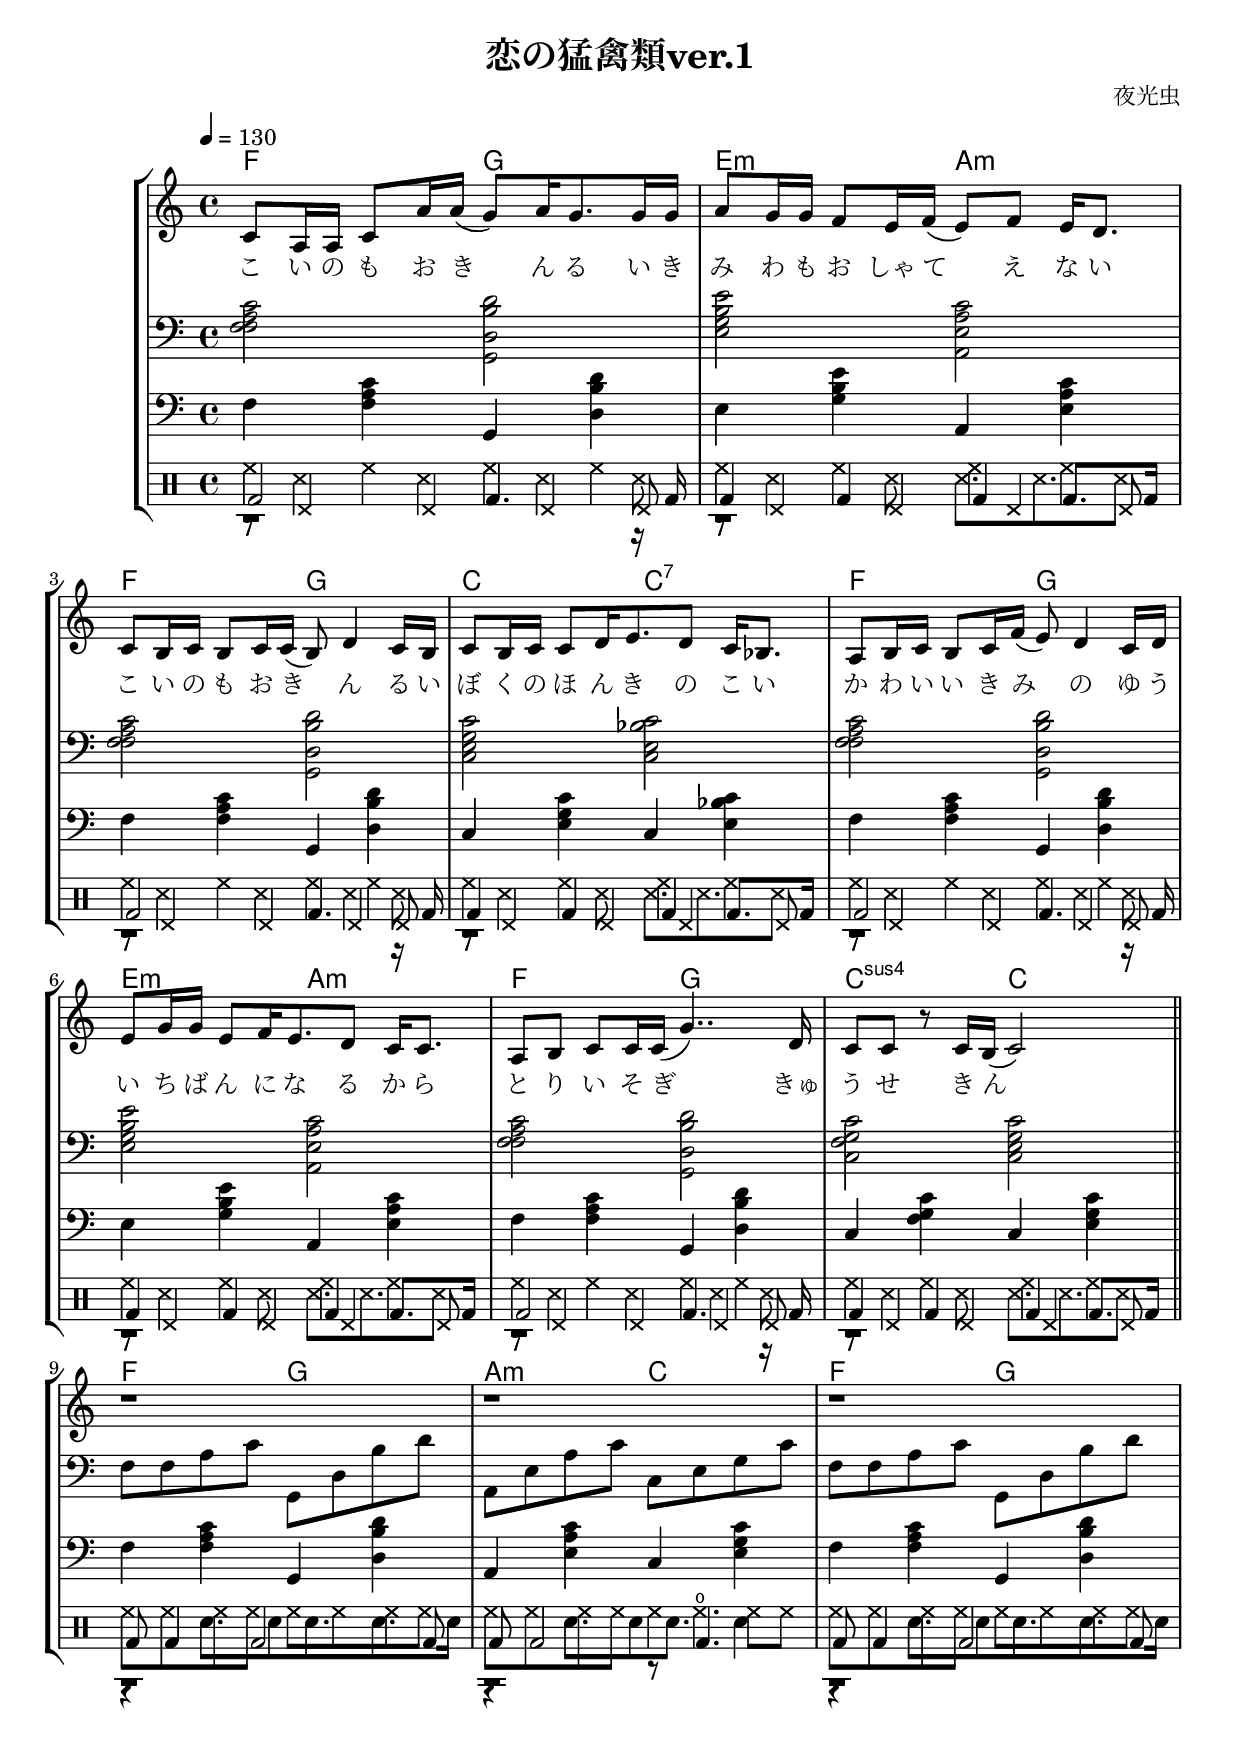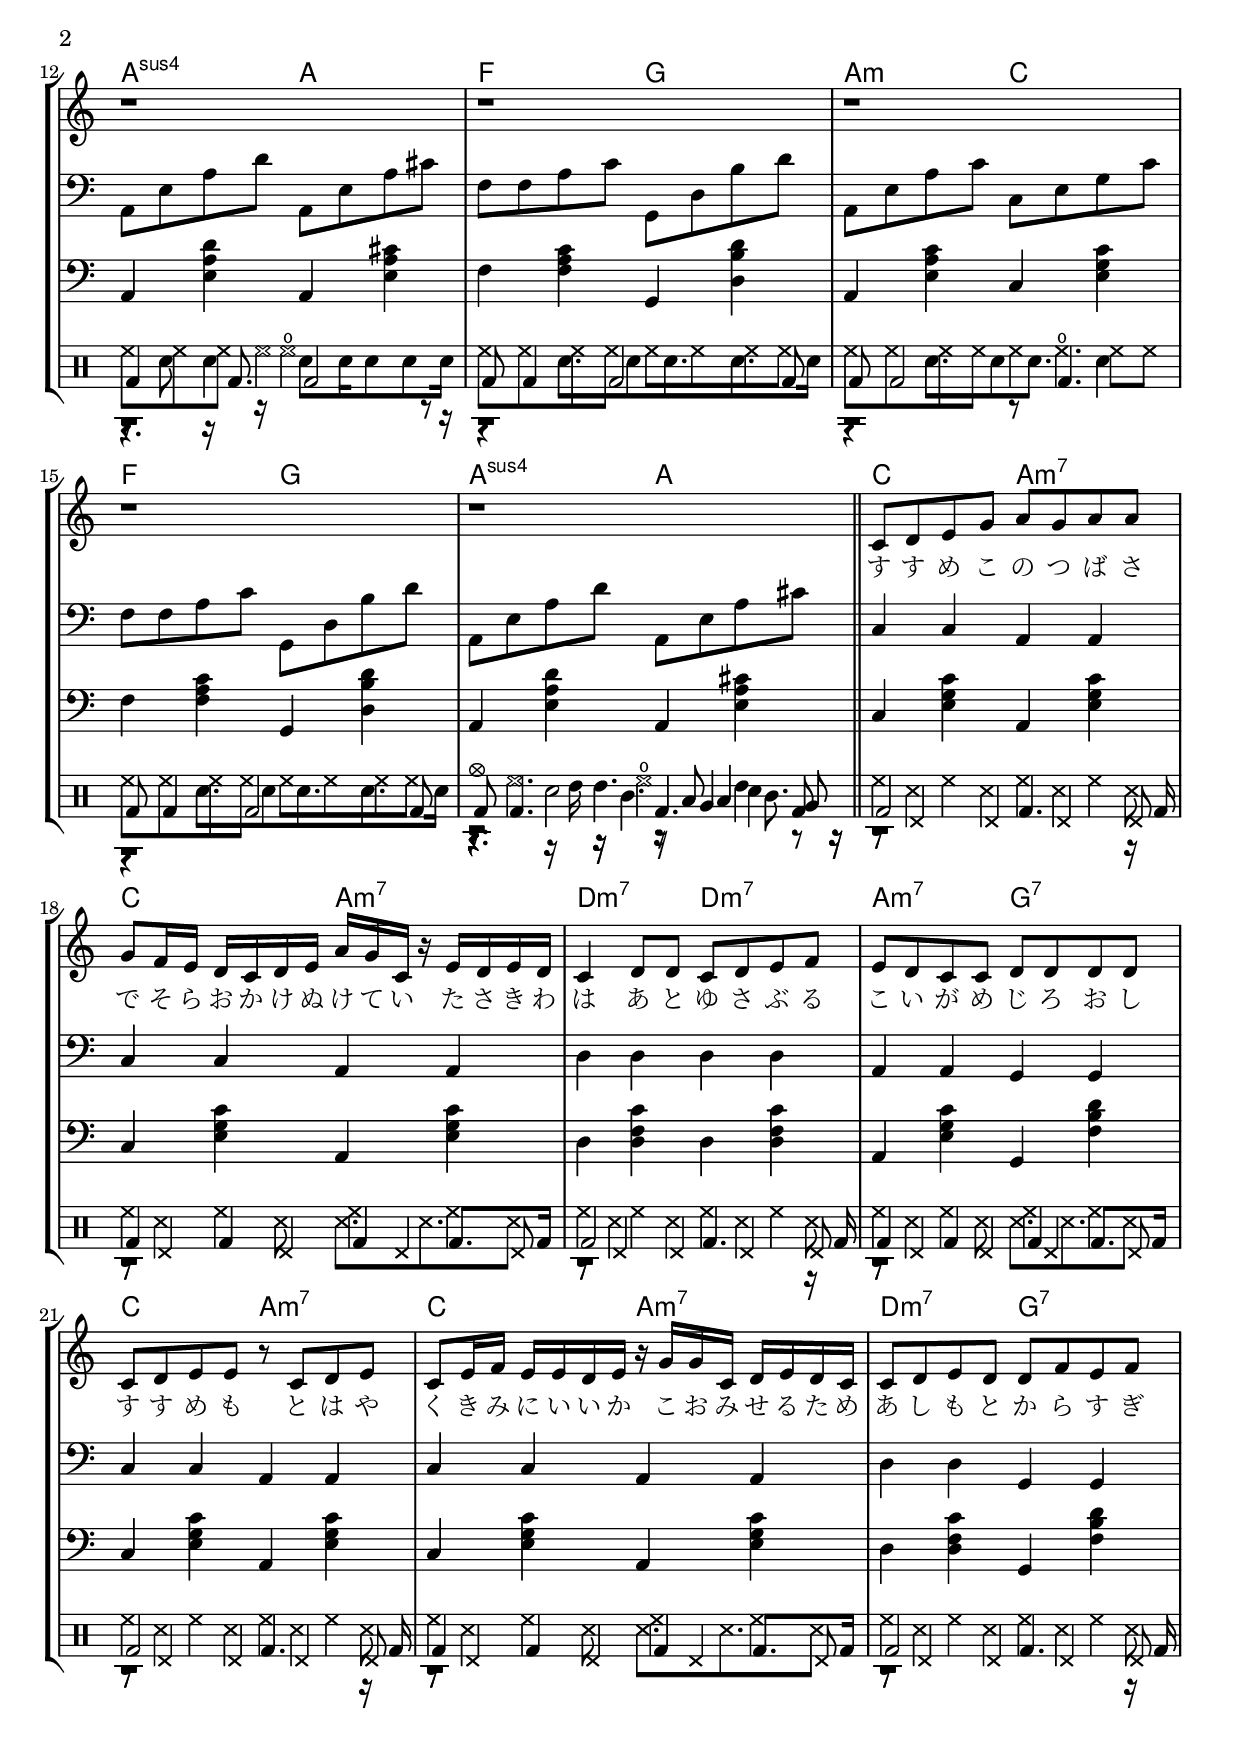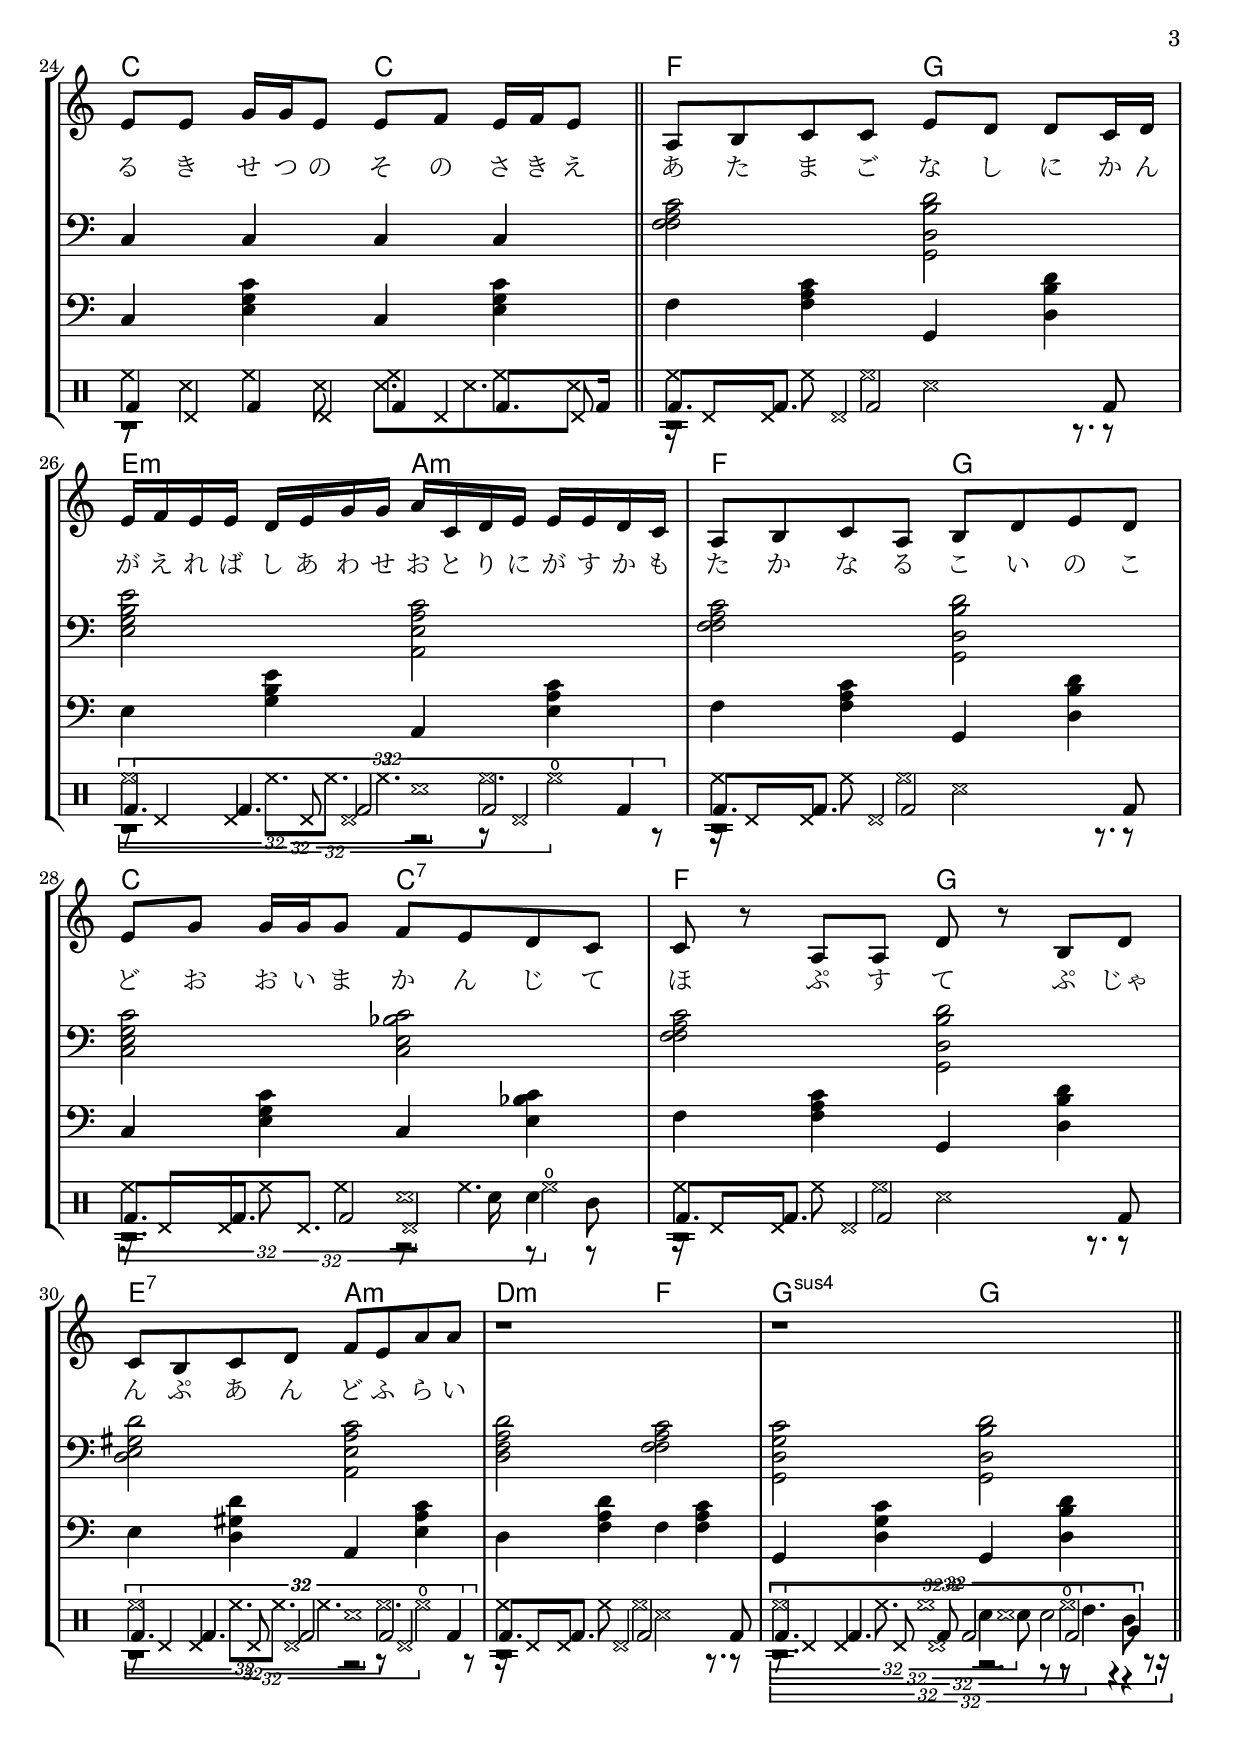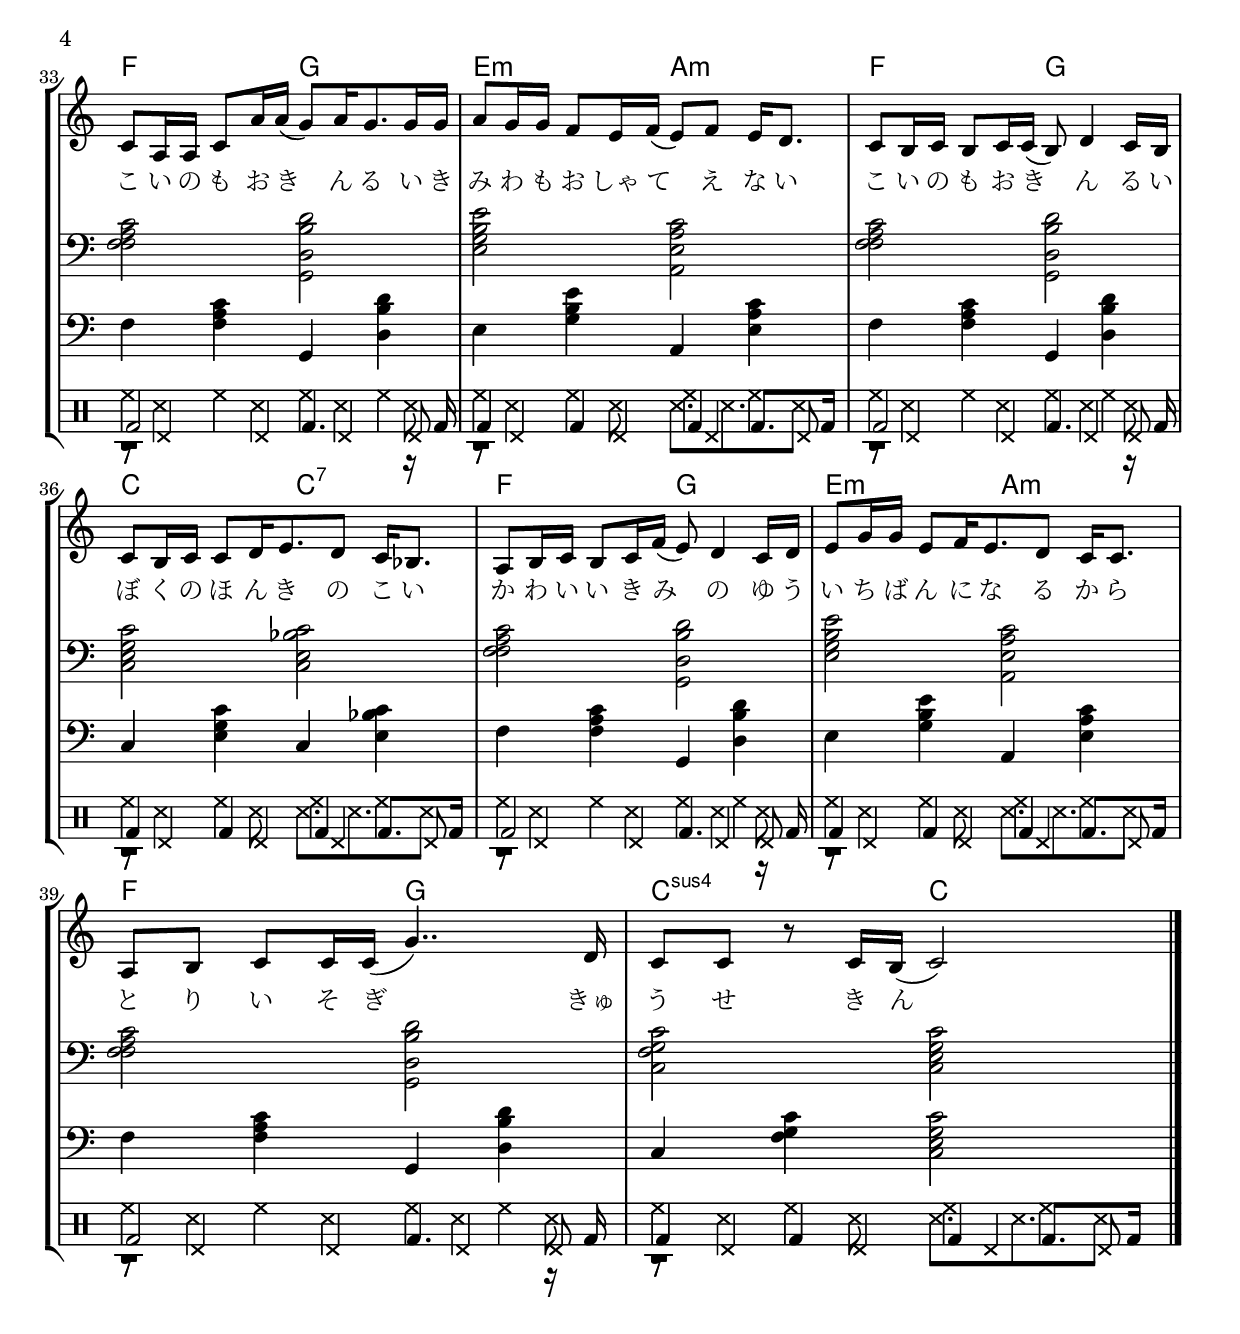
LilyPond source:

\version "2.12.1"

\header {
	title = \markup {恋の猛禽類ver.1}
	composer = \markup \center-column {夜光虫}
}

harmony = \chordmode {
	f2 g e:m a:m f g c c:7 f g e:m a:m f g c:sus4 c 

	f g a:m c f g a:sus4 a f g a:m c f g a:sus4 a 

	c a:min7 c a:min7 d:min7 d:min7 a:min7 g:7 c a:min7 c a:min7 d:min7 g:7 c c 

	f g e:m a:m f g c c:7 f g e:7 a:m d:m f g:sus4 g 

	f g e:m a:m f g c c:7 f g e:m a:m f g c:sus4 c 
}

melody = {
	\set Staff.midiInstrument = #"Lead 1 (square)"
		\key c \major
	\tempo 4 = 130
 c'8  a16  a16  c'8  a'16  a'16  (g'8)  a'16  g'8.  g'16  g'16 
	a'8  g'16  g'16  f'8  e'16  f'16  (e'8)  f'8  e'16  d'8. 
	c'8  b16  c'16  b8  c'16  c'16  (b8)  d'4  c'16  b16 
	c'8  b16  c'16  c'8  d'16  e'8.  d'8  c'16  bes8. 
	a8  b16  c'16  b8  c'16  f'16  (e'8)  d'4  c'16  d'16 
	e'8  g'16  g'16  e'8  f'16  e'8.  d'8  c'16  c'8. 
	a8  b8  c'8  c'16  c'16  (g'4..)  d'16 
	c'8  c'8  r8  c'16  b16  (c'2)
	r1 | r1 | r1 | r1 | r1 | r1 | r1 | r1   
	\set Staff.midiInstrument = #"Lead 1 (square)"
	 c'8  d'8  e'8  g'8  a'8  g'8  a'8  a'8 
	g'8  f'16  e'16  d'16  c'16  d'16  e'16  a'16  g'16  c'16  r16  e'16  d'16  e'16  d'16 
	c'4  d'8  d'8  c'8  d'8  e'8  f'8 
	e'8  d'8  c'8  c'8  d'8  d'8  d'8  d'8 
	c'8  d'8  e'8  e'8  r8  c'8  d'8  e'8 
	c'8  e'16  f'16  e'16  e'16  d'16  e'16  r16  g'16  g'16  c'16  d'16  e'16  d'16  c'16 
	c'8  d'8  e'8  d'8  d'8  f'8  e'8  f'8 
	e'8  e'8  g'16  g'16  e'8  e'8  f'8  e'16  f'16  e'8
	\set Staff.midiInstrument = #"Lead 1 (square)"
	 a8  b8  c'8  c'8  e'8  d'8  d'8  c'16  d'16 
	e'16  f'16  e'16  e'16  d'16  e'16  g'16  g'16  a'16  c'16  d'16  e'16  e'16  e'16  d'16  c'16 
	a8  b8  c'8  a8  b8  d'8  e'8  d'8 
	e'8  g'8  g'16  g'16  g'8  f'8  e'8  d'8  c'8 
	c'8  r8  a8  a8  d'8  r8  b8  d'8 
	c'8  b8  c'8  d'8  f'8  e'8  a'8  a'8
	r1 r1 	\set Staff.midiInstrument = #"Lead 1 (square)"
	 c'8  a16  a16  c'8  a'16  a'16  (g'8)  a'16  g'8.  g'16  g'16 
	a'8  g'16  g'16  f'8  e'16  f'16  (e'8)  f'8  e'16  d'8. 
	c'8  b16  c'16  b8  c'16  c'16  (b8)  d'4  c'16  b16 
	c'8  b16  c'16  c'8  d'16  e'8.  d'8  c'16  bes8. 
	a8  b16  c'16  b8  c'16  f'16  (e'8)  d'4  c'16  d'16 
	e'8  g'16  g'16  e'8  f'16  e'8.  d'8  c'16  c'8. 
	a8  b8  c'8  c'16  c'16  (g'4..)  d'16 
	c'8  c'8  r8  c'16  b16  (c'2)
	\bar "|."
}

words = \lyricmode {
	こ  い  の  も  お  き  ん  る  い  き  み  わ  も  お  しゃ  て  え  な  い  こ  い  の  も  お  き  ん  る  い  ぼ  く  の  ほ  ん  き  の  こ  い  か  わ  い  い  き  み  の  ゆ  う  い  ち  ば  ん  に  な  る  か  ら  と  り  い  そ  ぎ  きゅ  う  せ  き  ん  
	
	す  す  め  こ  の  つ  ば  さ  で  そ  ら  お  か  け  ぬ  け  て  い  た  さ  き  わ  は  あ  と  ゆ  さ  ぶ  る  こ  い  が  め  じ  ろ  お  し  す  す  め  も  と  は  や  く  き  み  に  い  い  か  こ  お  み  せ  る  た  め  あ  し  も  と  か  ら  す  ぎ  る  き  せ  つ  の  そ  の  さ  き  え  
	あ  た  ま  ご  な  し  に  か  ん  が  え  れ  ば  し  あ  わ  せ  お  と  り  に  が  す  か  も  た  か  な  る  こ  い  の  こ  ど  お  お  い  ま  か  ん  じ  て  ほ  ぷ  す  て  ぷ  じゃ  ん  ぷ  あ  ん  ど  ふ  ら  い  
	こ  い  の  も  お  き  ん  る  い  き  み  わ  も  お  しゃ  て  え  な  い  こ  い  の  も  お  き  ん  る  い  ぼ  く  の  ほ  ん  き  の  こ  い  か  わ  い  い  き  み  の  ゆ  う  い  ち  ば  ん  に  な  る  か  ら  と  り  い  そ  ぎ  きゅ  う  せ  き  ん  
}

tempochange = {
	\tempo 4 = 130
	r1 | r1 | r1 | r1 | r1 | r1 | r1 | r1 \bar "||"
	\tempo 4 = 130
	r1 | r1 | r1 | r1 | r1 | r1 | r1 | r1 \bar "||"
	\tempo 4 = 130
	r1 | r1 | r1 | r1 | r1 | r1 | r1 | r1 \bar "||"
	\tempo 4 = 130
	r1 | r1 | r1 | r1 | r1 | r1 | r1 | r1 \bar "||"
	\tempo 4 = 130
	r1 | r1 | r1 | r1 | r1 | r1 | r1 | r1 \bar "|."
}

mainacc = {
	\clef bass
	\set Staff.midiInstrument = #"FX 3 (crystal)"
	\key c \major
	\tempo 4 = 130
	<f f a c'>2
	<g, d b d'>2
	<e g b e'>2
	<a, e a c'>2
	<f f a c'>2
	<g, d b d'>2
	<c e g c'>2
	<c e bes c'>2
	<f f a c'>2
	<g, d b d'>2
	<e g b e'>2
	<a, e a c'>2
	<f f a c'>2
	<g, d b d'>2
	<c f g c'>2
	<c e g c'>2
	\bar "||"

	\set Staff.midiInstrument = #"Lead 1 (square)"
	f8 f8 a8 c'8
	g,8 d8 b8 d'8
	a,8 e8 a8 c'8
	c8 e8 g8 c'8
	f8 f8 a8 c'8
	g,8 d8 b8 d'8
	a,8 e8 a8 d'8
	a,8 e8 a8 cis'8
	f8 f8 a8 c'8
	g,8 d8 b8 d'8
	a,8 e8 a8 c'8
	c8 e8 g8 c'8
	f8 f8 a8 c'8
	g,8 d8 b8 d'8
	a,8 e8 a8 d'8
	a,8 e8 a8 cis'8
	\bar "||"

	\set Staff.midiInstrument = #"FX 3 (crystal)"
	c4 c4
	a,4 a,4
	c4 c4
	a,4 a,4
	d4 d4
	d4 d4
	a,4 a,4
	g,4 g,4
	c4 c4
	a,4 a,4
	c4 c4
	a,4 a,4
	d4 d4
	g,4 g,4
	c4 c4
	c4 c4
	\bar "||"

	\set Staff.midiInstrument = #"FX 3 (crystal)"
	<f f a c'>2
	<g, d b d'>2
	<e g b e'>2
	<a, e a c'>2
	<f f a c'>2
	<g, d b d'>2
	<c e g c'>2
	<c e bes c'>2
	<f f a c'>2
	<g, d b d'>2
	<e d gis d'>2
	<a, e a c'>2
	<d f a d'>2
	<f f a c'>2
	<g, d g c'>2
	<g, d b d'>2
	\bar "||"

	\set Staff.midiInstrument = #"FX 3 (crystal)"
	<f f a c'>2
	<g, d b d'>2
	<e g b e'>2
	<a, e a c'>2
	<f f a c'>2
	<g, d b d'>2
	<c e g c'>2
	<c e bes c'>2
	<f f a c'>2
	<g, d b d'>2
	<e g b e'>2
	<a, e a c'>2
	<f f a c'>2
	<g, d b d'>2
	<c f g c'>2
	<c e g c'>2
	\bar "|."
}

subacc = {
	\clef bass
	\set Staff.midiInstrument = #"Bird Tweet"
	\key c \major
	\tempo 4 = 130
	f4 <f a c'>4
	g,4 <d b d'>4
	e4 <g b e'>4
	a,4 <e a c'>4
	f4 <f a c'>4
	g,4 <d b d'>4
	c4 <e g c'>4
	c4 <e bes c'>4
	f4 <f a c'>4
	g,4 <d b d'>4
	e4 <g b e'>4
	a,4 <e a c'>4
	f4 <f a c'>4
	g,4 <d b d'>4
	c4 <f g c'>4
	c4 <e g c'>4
	\bar "||"

	\set Staff.midiInstrument = #"Bird Tweet"
	f4 <f a c'>4
	g,4 <d b d'>4
	a,4 <e a c'>4
	c4 <e g c'>4
	f4 <f a c'>4
	g,4 <d b d'>4
	a,4 <e a d'>4
	a,4 <e a cis'>4
	f4 <f a c'>4
	g,4 <d b d'>4
	a,4 <e a c'>4
	c4 <e g c'>4
	f4 <f a c'>4
	g,4 <d b d'>4
	a,4 <e a d'>4
	a,4 <e a cis'>4
	\bar "||"

	\set Staff.midiInstrument = #"Bird Tweet"
	c4 <e g c'>4
	a,4 <e g c'>4
	c4 <e g c'>4
	a,4 <e g c'>4
	d4 <d f c'>4
	d4 <d f c'>4
	a,4 <e g c'>4
	g,4 <f b d'>4
	c4 <e g c'>4
	a,4 <e g c'>4
	c4 <e g c'>4
	a,4 <e g c'>4
	d4 <d f c'>4
	g,4 <f b d'>4
	c4 <e g c'>4
	c4 <e g c'>4
	\bar "||"

	\set Staff.midiInstrument = #"Bird Tweet"
	f4 <f a c'>4
	g,4 <d b d'>4
	e4 <g b e'>4
	a,4 <e a c'>4
	f4 <f a c'>4
	g,4 <d b d'>4
	c4 <e g c'>4
	c4 <e bes c'>4
	f4 <f a c'>4
	g,4 <d b d'>4
	e4 <d gis d'>4
	a,4 <e a c'>4
	d4 <f a d'>4
	f4 <f a c'>4
	g,4 <d g c'>4
	g,4 <d b d'>4
	\bar "||"

	\set Staff.midiInstrument = #"Bird Tweet"
	f4 <f a c'>4
	g,4 <d b d'>4
	e4 <g b e'>4
	a,4 <e a c'>4
	f4 <f a c'>4
	g,4 <d b d'>4
	c4 <e g c'>4
	c4 <e bes c'>4
	f4 <f a c'>4
	g,4 <d b d'>4
	e4 <g b e'>4
	a,4 <e a c'>4
	f4 <f a c'>4
	g,4 <d b d'>4
	c4 <f g c'>4
	<c e g c'>2
	\bar "|."
}

percA = {
	\drummode {
	hh4 hh4 hh4 hh4  |hh4 hh4 hh4 hh4  |hh4 hh4 hh4 hh4  |hh4 hh4 hh4 hh4  |hh4 hh4 hh4 hh4  |hh4 hh4 hh4 hh4  |hh4 hh4 hh4 hh4  |hh4 hh4 hh4 hh4  \bar "||"
	hh8 hh8 hh8 hh8 hh8 hh8 hh8 hh8  |hh8 hh8 hh8 hh8 hh4 hh8 hh8  |hh8 hh8 hh8 hh8 hh8 hh8 hh8 hh8  |hh8 hh8 hh8 hh2 r8  |hh8 hh8 hh8 hh8 hh8 hh8 hh8 hh8  |hh8 hh8 hh8 hh8 hh4 hh8 hh8  |hh8 hh8 hh8 hh8 hh8 hh8 hh8 hh8  |r8 hh2. r8  \bar "||"
	hh4 hh4 hh4 hh4  |hh4 hh4 hh4 hh4  |hh4 hh4 hh4 hh4  |hh4 hh4 hh4 hh4  |hh4 hh4 hh4 hh4  |hh4 hh4 hh4 hh4  |hh4 hh4 hh4 hh4  |hh4 hh4 hh4 hh4  \bar "||"
	hh4 hh8 hh2 r8  |\times 16/32{ hh2 hh8. hh8. hh4. hh2. } |hh4 hh8 hh2 r8  |hh4 hh8 hh4 hh4.  |hh4 hh8 hh2 r8  |\times 16/32{ hh2 hh8. hh8. hh4. hh2. } |hh4 hh8 hh2 r8  |\times 16/32{ hh2 hh8. hh1 r4 r16 } \bar "||"
	hh4 hh4 hh4 hh4  |hh4 hh4 hh4 hh4  |hh4 hh4 hh4 hh4  |hh4 hh4 hh4 hh4  |hh4 hh4 hh4 hh4  |hh4 hh4 hh4 hh4  |hh4 hh4 hh4 hh4  |hh4 hh4 hh4 hh4  \bar "|."
	}
}

percB = {
	\drummode {
	r8 ss4 ss4 ss4 ss8  |r8 ss4 ss8 ss8. ss8. ss8  |r8 ss4 ss4 ss4 ss8  |r8 ss4 ss8 ss8. ss8. ss8  |r8 ss4 ss4 ss4 ss8  |r8 ss4 ss8 ss8. ss8. ss8  |r8 ss4 ss4 ss4 ss8  |r8 ss4 ss8 ss8. ss8. ss8  \bar "||"
	r4 sn8. sn8 sn8. sn8. sn16  |r4 sn8. sn8 sn8. sn4  |r4 sn8. sn8 sn8. sn8. sn16  |r8 sn8 sn4 sn8 sn16 sn8 sn8 sn16  |r4 sn8. sn8 sn8. sn8. sn16  |r4 sn8. sn8 sn8. sn4  |r4 sn8. sn8 sn8. sn8. sn16  |r4 sn2 sn4  \bar "||"
	r8 ss4 ss4 ss4 ss8  |r8 ss4 ss8 ss8. ss8. ss8  |r8 ss4 ss4 ss4 ss8  |r8 ss4 ss8 ss8. ss8. ss8  |r8 ss4 ss4 ss4 ss8  |r8 ss4 ss8 ss8. ss8. ss8  |r8 ss4 ss4 ss4 ss8  |r8 ss4 ss8 ss8. ss8. ss8  \bar "||"
	r16 hhp8 hhp8 hhp2 r8.  |\times 16/32{ r8 hhp4 hhp4 hhp8 hhp2 r8 hhp2 r8 } |r16 hhp8 hhp8 hhp2 r8.  |r16 hhp8 hhp8 hhp8. hhp2  |r16 hhp8 hhp8 hhp2 r8.  |\times 16/32{ r8 hhp4 hhp4 hhp8 hhp2 r8 hhp2 r8 } |r16 hhp8 hhp8 hhp2 r8.  |\times 16/32{ r8 hhp4 hhp4 hhp8 hhp1 r4 } \bar "||"
	r8 ss4 ss4 ss4 ss8  |r8 ss4 ss8 ss8. ss8. ss8  |r8 ss4 ss4 ss4 ss8  |r8 ss4 ss8 ss8. ss8. ss8  |r8 ss4 ss4 ss4 ss8  |r8 ss4 ss8 ss8. ss8. ss8  |r8 ss4 ss4 ss4 ss8  |r8 ss4 ss8 ss8. ss8. ss8  \bar "|."
	}
}

percC = {
	\drummode {
	r8 hhp4 hhp4 hhp4 hhp8  |r8 hhp4 hhp4 hhp4 hhp8  |r8 hhp4 hhp4 hhp4 hhp8  |r8 hhp4 hhp4 hhp4 hhp8  |r8 hhp4 hhp4 hhp4 hhp8  |r8 hhp4 hhp4 hhp4 hhp8  |r8 hhp4 hhp4 hhp4 hhp8  |r8 hhp4 hhp4 hhp4 hhp8  \bar "||"
	bd8 bd4 bd2 bd8  |bd8 bd2 bd4.  |bd8 bd4 bd2 bd8  |bd4 r16 bd8. bd2  |bd8 bd4 bd2 bd8  |bd8 bd2 bd4.  |bd8 bd4 bd2 bd8  |bd8 bd4. bd4. bd8  \bar "||"
	r8 hhp4 hhp4 hhp4 hhp8  |r8 hhp4 hhp4 hhp4 hhp8  |r8 hhp4 hhp4 hhp4 hhp8  |r8 hhp4 hhp4 hhp4 hhp8  |r8 hhp4 hhp4 hhp4 hhp8  |r8 hhp4 hhp4 hhp4 hhp8  |r8 hhp4 hhp4 hhp4 hhp8  |r8 hhp4 hhp4 hhp4 hhp8  \bar "||"
	r1  |\times 16/32{ r1 r2 hho2 } |r1  |\times 16/32{ r1 r2 hho2 } |r1  |\times 16/32{ r1 r2 hho2 } |r1  |\times 16/32{ r1 r2 hho2 } \bar "||"
	r8 hhp4 hhp4 hhp4 hhp8  |r8 hhp4 hhp4 hhp4 hhp8  |r8 hhp4 hhp4 hhp4 hhp8  |r8 hhp4 hhp4 hhp4 hhp8  |r8 hhp4 hhp4 hhp4 hhp8  |r8 hhp4 hhp4 hhp4 hhp8  |r8 hhp4 hhp4 hhp4 hhp8  |r8 hhp4 hhp4 hhp4 hhp8  \bar "|."
	}
}

percD = {
	\drummode {
	bd2 bd4. r16 bd16  |bd4 bd4 bd4 bd8. bd16  |bd2 bd4. r16 bd16  |bd4 bd4 bd4 bd8. bd16  |bd2 bd4. r16 bd16  |bd4 bd4 bd4 bd8. bd16  |bd2 bd4. r16 bd16  |bd4 bd4 bd4 bd8. bd16  \bar "||"
	r1  |r2 r8 hho4.  |r1  |r4. r16 hho2 r16  |r1  |r2 r8 hho4.  |r1  |r4. r16 hho2 r16  \bar "||"
	bd2 bd4. r16 bd16  |bd4 bd4 bd4 bd8. bd16  |bd2 bd4. r16 bd16  |bd4 bd4 bd4 bd8. bd16  |bd2 bd4. r16 bd16  |bd4 bd4 bd4 bd8. bd16  |bd2 bd4. r16 bd16  |bd4 bd4 bd4 bd8. bd16  \bar "||"
	bd8. bd8. bd2 bd8  |\times 16/32{ bd4. bd4. bd2 bd2 bd4 } |bd8. bd8. bd2 bd8  |bd8. bd8. bd2 r8  |bd8. bd8. bd2 bd8  |\times 16/32{ bd4. bd4. bd2 bd2 bd4 } |bd8. bd8. bd2 bd8  |\times 16/32{ bd4. bd4. bd8 bd2 r8 bd2 } \bar "||"
	bd2 bd4. r16 bd16  |bd4 bd4 bd4 bd8. bd16  |bd2 bd4. r16 bd16  |bd4 bd4 bd4 bd8. bd16  |bd2 bd4. r16 bd16  |bd4 bd4 bd4 bd8. bd16  |bd2 bd4. r16 bd16  |bd4 bd4 bd4 bd8. bd16  \bar "|."
	}
}

percE = {
	\drummode {
	r1 | r1 | r1 | r1 | r1 | r1 | r1 | r1 \bar "||"
	r1 |r1 |r1 |r1 |r1 |r1 |r1 |cymc1  \bar "||"
	r1 | r1 | r1 | r1 | r1 | r1 | r1 | r1 \bar "||"
	r2 ss2  |\times 16/32{ r1 ss1 } |r2 ss2  |\times 16/32{ r1 ss1 } |r2 ss2  |\times 16/32{ r1 ss1 } |r2 ss2  |\times 16/32{ r1 ss1 } \bar "||"
	r1 | r1 | r1 | r1 | r1 | r1 | r1 | r1 \bar "|."
	}
}

percF = {
	\drummode {
	r1 | r1 | r1 | r1 | r1 | r1 | r1 | r1 \bar "||"
	r1 |r1 |r1 |r1 |r1 |r1 |r1 |r4 r16 tommh16 tommh4. tommh4  \bar "||"
	r1 | r1 | r1 | r1 | r1 | r1 | r1 | r1 \bar "||"
	r1 |r1 |r1 |r2 r8. sn16 sn4  |r1 |r1 |r1 |\times 16/32{ r1 sn4 sn8 sn2 r8 } \bar "||"
	r1 | r1 | r1 | r1 | r1 | r1 | r1 | r1 \bar "|."
	}
}

percG = {
	\drummode {
	r1 | r1 | r1 | r1 | r1 | r1 | r1 | r1 \bar "||"
	r1 |r1 |r1 |r1 |r1 |r1 |r1 |r4. r16 tomml4. tomml8.  \bar "||"
	r1 | r1 | r1 | r1 | r1 | r1 | r1 | r1 \bar "||"
	r1 |r1 |r1 |r2. r8 tomml8  |r1 |r1 |r1 |r2. r8 tomml8  \bar "||"
	r1 | r1 | r1 | r1 | r1 | r1 | r1 | r1 \bar "|."
	}
}

percH = {
	\drummode {
	r1 | r1 | r1 | r1 | r1 | r1 | r1 | r1 \bar "||"
	r1 |r1 |r1 |r1 |r1 |r1 |r1 |r2 r16 toml8 toml4 r16  \bar "||"
	r1 | r1 | r1 | r1 | r1 | r1 | r1 | r1 \bar "||"
	r1 |r1 |r1 |r1 |r1 |r1 |r1 |\times 16/32{ r1 r2 r8 tommh4. } \bar "||"
	r1 | r1 | r1 | r1 | r1 | r1 | r1 | r1 \bar "|."
	}
}

percI = {
	\drummode {
	r1 | r1 | r1 | r1 | r1 | r1 | r1 | r1 \bar "||"
	r1 |r1 |r1 |r1 |r1 |r1 |r1 |r2 r8 tomfh4 tomfh8  \bar "||"
	r1 | r1 | r1 | r1 | r1 | r1 | r1 | r1 \bar "||"
	r1 |r1 |r1 |r1 |r1 |r1 |r1 |\times 16/32{ r1 r2. tomfh4 } \bar "||"
	r1 | r1 | r1 | r1 | r1 | r1 | r1 | r1 \bar "|."
	}
}

\score {
	<<
		\new StaffGroup <<
			\new ChordNames {\harmony}
			\new Voice = "melody" {\melody}
			\new Lyrics \lyricsto "melody" \words
			\new Staff = "mainacc" {\mainacc}
			\new Staff = "subacc" {\subacc}
			\new DrumStaff <<
				\new DrumVoice {\percA}
				\new DrumVoice {\percB}
				\new DrumVoice {\percC}
				\new DrumVoice {\percD}
				\new DrumVoice {\percE}
				\new DrumVoice {\percF}
				\new DrumVoice {\percG}
				\new DrumVoice {\percH}
				\new DrumVoice {\percI}
			>>
		>>
	>>
	\layout { }
}
